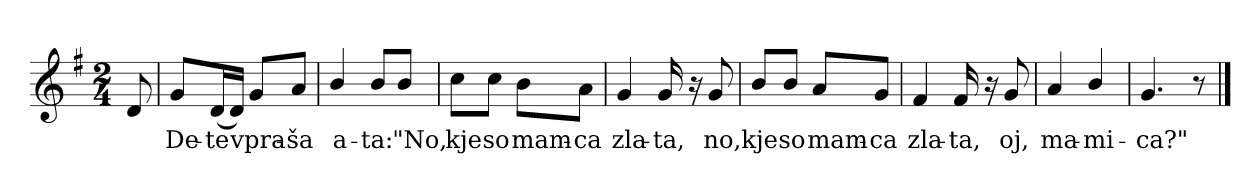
**kern	**text
*part1	*part1
*staff1	*staff1
*clefG2	*
*k[f#]	*
*G:	*
*M2/4	*
*MM72	*
=	=
8d/	.
=1	=1
8g/L	De-
(<16d/L	-te
16d/JJ)	.
8g/L	vpra-
8a/J	-ša
=2	=2
4b/	a-
8b/L	-ta:
8b/J	"No,
=3	=3
8cc\L	kje
8cc\J	so
8b\L	mam-
8a\J	-ca
=4	=4
4g/	zla-
16g/	-ta,
16r	.
8g/	no,
=5	=5
8b/L	kje
8b/J	so
8a/L	mam-
8g/J	-ca
=6	=6
4f#/	zla-
16f#/	-ta,
16r	.
8g/	oj,
!!LO:LB:g=z
=7	=7
4a/	ma-
4b/	-mi-
=8	=8
4.g/	-ca?"
8r	.
==	==
*-	*-
